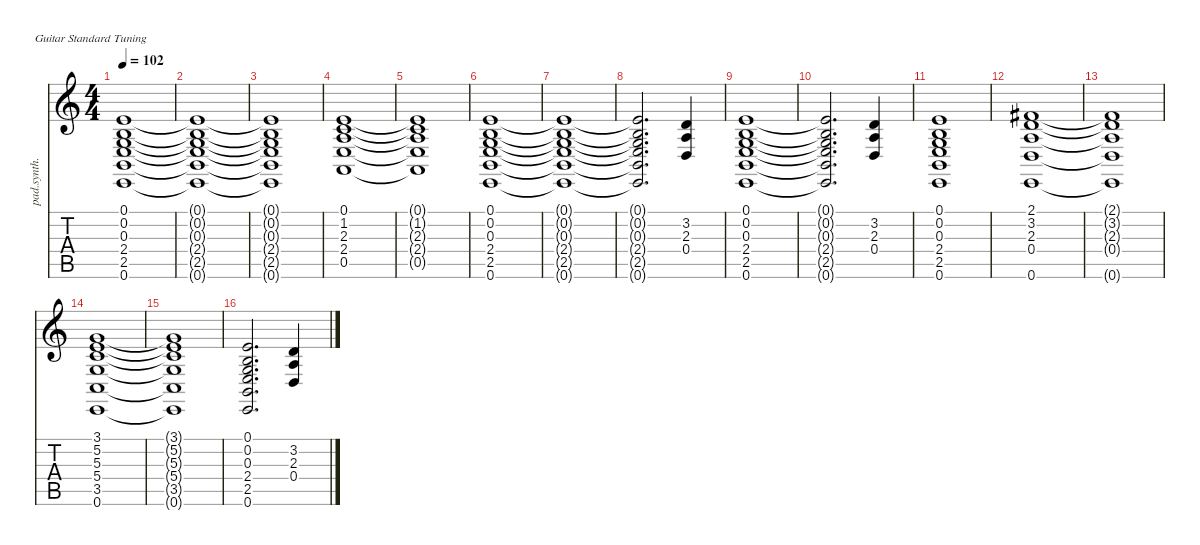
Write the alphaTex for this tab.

\defaultSystemsLayout 4
\hideDynamics
\bracketExtendMode nobrackets
\otherSystemsTrackNameOrientation horizontal
\track ("Jon Carin" "pad.synth.") {instrument pad3polysynth}
\staff {score tabs}
\tuning (E4 B3 G3 D3 A2 E2)
\ts (4 4)
\tempo 102
\clef g2
\ks c
(0.1{t} 0.2{t} 0.3{t} 2.4{t} 2.5{t} 0.6{t}).1{dy f} |
(0.1{t} 0.2{t} 0.3{t} 2.4{t} 2.5{t} 0.6{t}).1 |
(0.1{t} 0.2{t} 0.3{t} 2.4{t} 2.5{t} 0.6{t}).1 |
(0.1 1.2 2.3 2.4 0.5).1 |
(0.1{t} 1.2{t} 2.3{t} 2.4{t} 0.5{t}).1 |
(0.1 0.2 0.3 2.4 2.5 0.6).1 |
(0.1{t} 0.2{t} 0.3{t} 2.4{t} 2.5{t} 0.6{t}).1 |
(0.1{t} 0.2{t} 0.3{t} 2.4{t} 2.5{t} 0.6{t}).2{d} (3.2 2.3 0.4).4 |
(0.1 0.2 0.3 2.4 2.5 0.6).1 |
(0.1{t} 0.2{t} 0.3{t} 2.4{t} 2.5{t} 0.6{t}).2{d} (3.2 2.3 0.4).4 |
(0.1 0.2 0.3 2.4 2.5 0.6).1 |
(2.1{acc #} 3.2 2.3 0.4 0.6).1 |
(2.1{t acc #} 3.2{t} 2.3{t} 0.4{t} 0.6{t}).1 |
(3.1 5.2 5.3 5.4 3.5 0.6).1 |
(3.1{t} 5.2{t} 5.3{t} 5.4{t} 3.5{t} 0.6{t}).1 |
(0.1 0.2 0.3 2.4 2.5 0.6).2{d} (3.2 2.3 0.4).4
